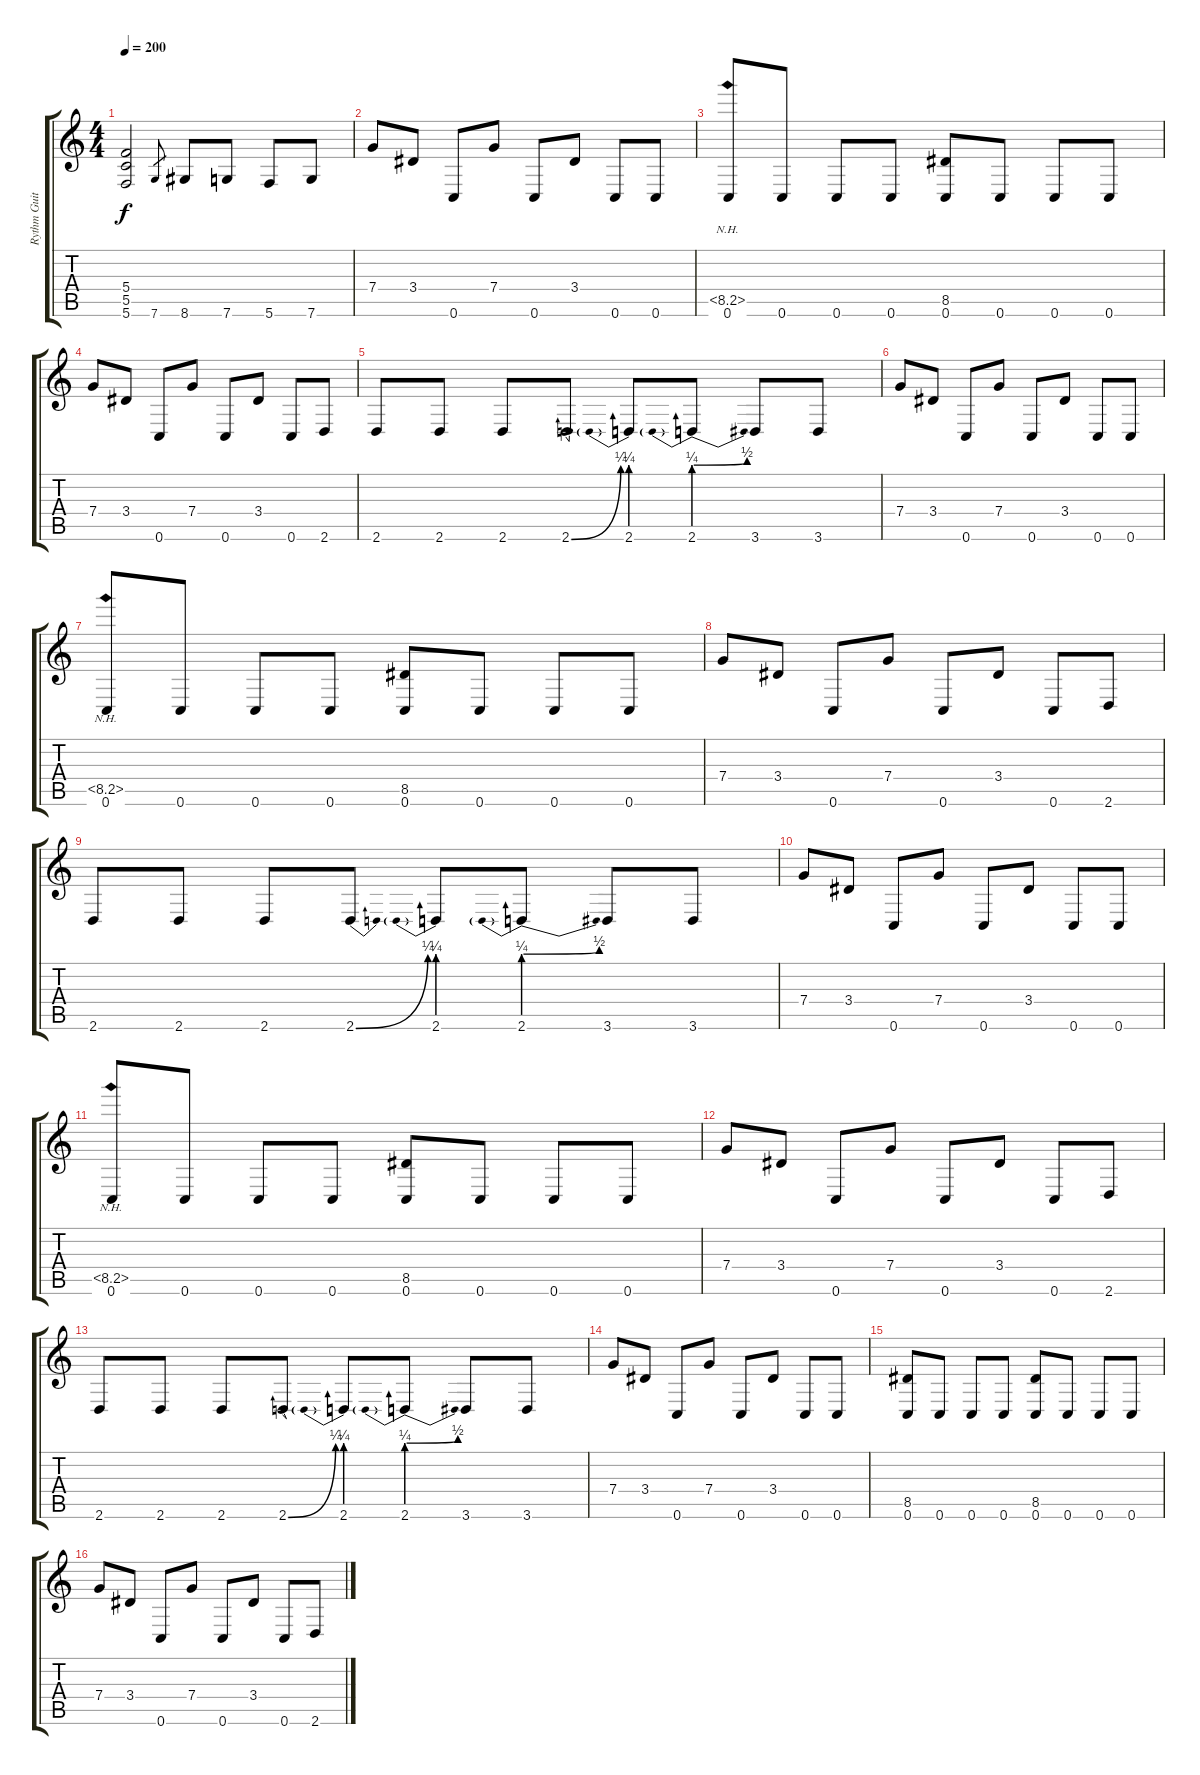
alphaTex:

\track ("Rythm Guitar #2" "Rythm Guit") {instrument distortionguitar}
\staff {score tabs}
\tuning (D4 A3 F3 C3 G2 C2) {hide}
\ts (4 4)
\tempo 200
\clef g2
\ks c
(5.4 5.5 5.6).2{dy f} 7.6.8{gr} 8.6.8 7.6.8 5.6.8 7.6.8 |
7.4.8 3.4.8 0.6.8 7.4.8 0.6.8 3.4.8 0.6.8 0.6.8 |
(8.5{nh} 0.6).8 0.6.8 0.6.8 0.6.8 (8.5 0.6).8 0.6.8 0.6.8 0.6.8 |
7.4.8 3.4.8 0.6.8 7.4.8 0.6.8 3.4.8 0.6.8 2.6.8 |
2.6.8 2.6.8 2.6.8 2.6{be (bend 0 0 60 1)}.8 2.6{be (prebend 0 1 60 1)}.8 2.6{be (prebendbend 0 1 60 2)}.8 3.6.8 3.6.8 |
7.4.8 3.4.8 0.6.8 7.4.8 0.6.8 3.4.8 0.6.8 0.6.8 |
(8.5{nh} 0.6).8 0.6.8 0.6.8 0.6.8 (8.5 0.6).8 0.6.8 0.6.8 0.6.8 |
7.4.8 3.4.8 0.6.8 7.4.8 0.6.8 3.4.8 0.6.8 2.6.8 |
2.6.8 2.6.8 2.6.8 2.6{be (bend 0 0 60 1)}.8 2.6{be (prebend 0 1 60 1)}.8 2.6{be (prebendbend 0 1 60 2)}.8 3.6.8 3.6.8 |
7.4.8 3.4.8 0.6.8 7.4.8 0.6.8 3.4.8 0.6.8 0.6.8 |
(8.5{nh} 0.6).8 0.6.8 0.6.8 0.6.8 (8.5 0.6).8 0.6.8 0.6.8 0.6.8 |
7.4.8 3.4.8 0.6.8 7.4.8 0.6.8 3.4.8 0.6.8 2.6.8 |
2.6.8 2.6.8 2.6.8 2.6{be (bend 0 0 60 1)}.8 2.6{be (prebend 0 1 60 1)}.8 2.6{be (prebendbend 0 1 60 2)}.8 3.6.8 3.6.8 |
7.4.8 3.4.8 0.6.8 7.4.8 0.6.8 3.4.8 0.6.8 0.6.8 |
(8.5 0.6).8 0.6.8 0.6.8 0.6.8 (8.5 0.6).8 0.6.8 0.6.8 0.6.8 |
7.4.8 3.4.8 0.6.8 7.4.8 0.6.8 3.4.8 0.6.8 2.6.8
